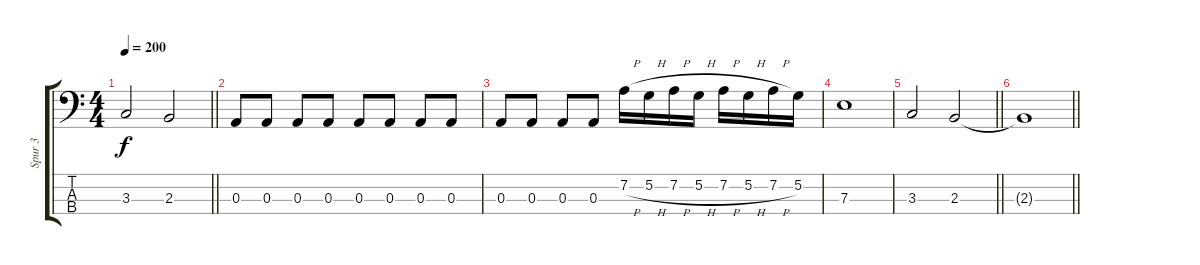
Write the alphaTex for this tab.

\track ("Spur 3" "Spur 3") {instrument electricbasspick}
\staff {score tabs}
\tuning (G2 D2 A1 E1) {hide}
\ts (4 4)
\tempo 200
\clef f4
\barLineRight lightlight
\ks c
3.3.2{dy f} 2.3.2 |
0.3.8 0.3.8 0.3.8 0.3.8 0.3.8 0.3.8 0.3.8 0.3.8 |
0.3.8 0.3.8 0.3.8 0.3.8 7.2{h}.16 5.2{h}.16 7.2{h}.16 5.2{h}.16 7.2{h}.16 5.2{h}.16 7.2{h}.16 5.2.16 |
7.3.1 |
\barLineRight lightlight
3.3.2 2.3.2 |
\barLineRight lightlight
2.3{t}.1
